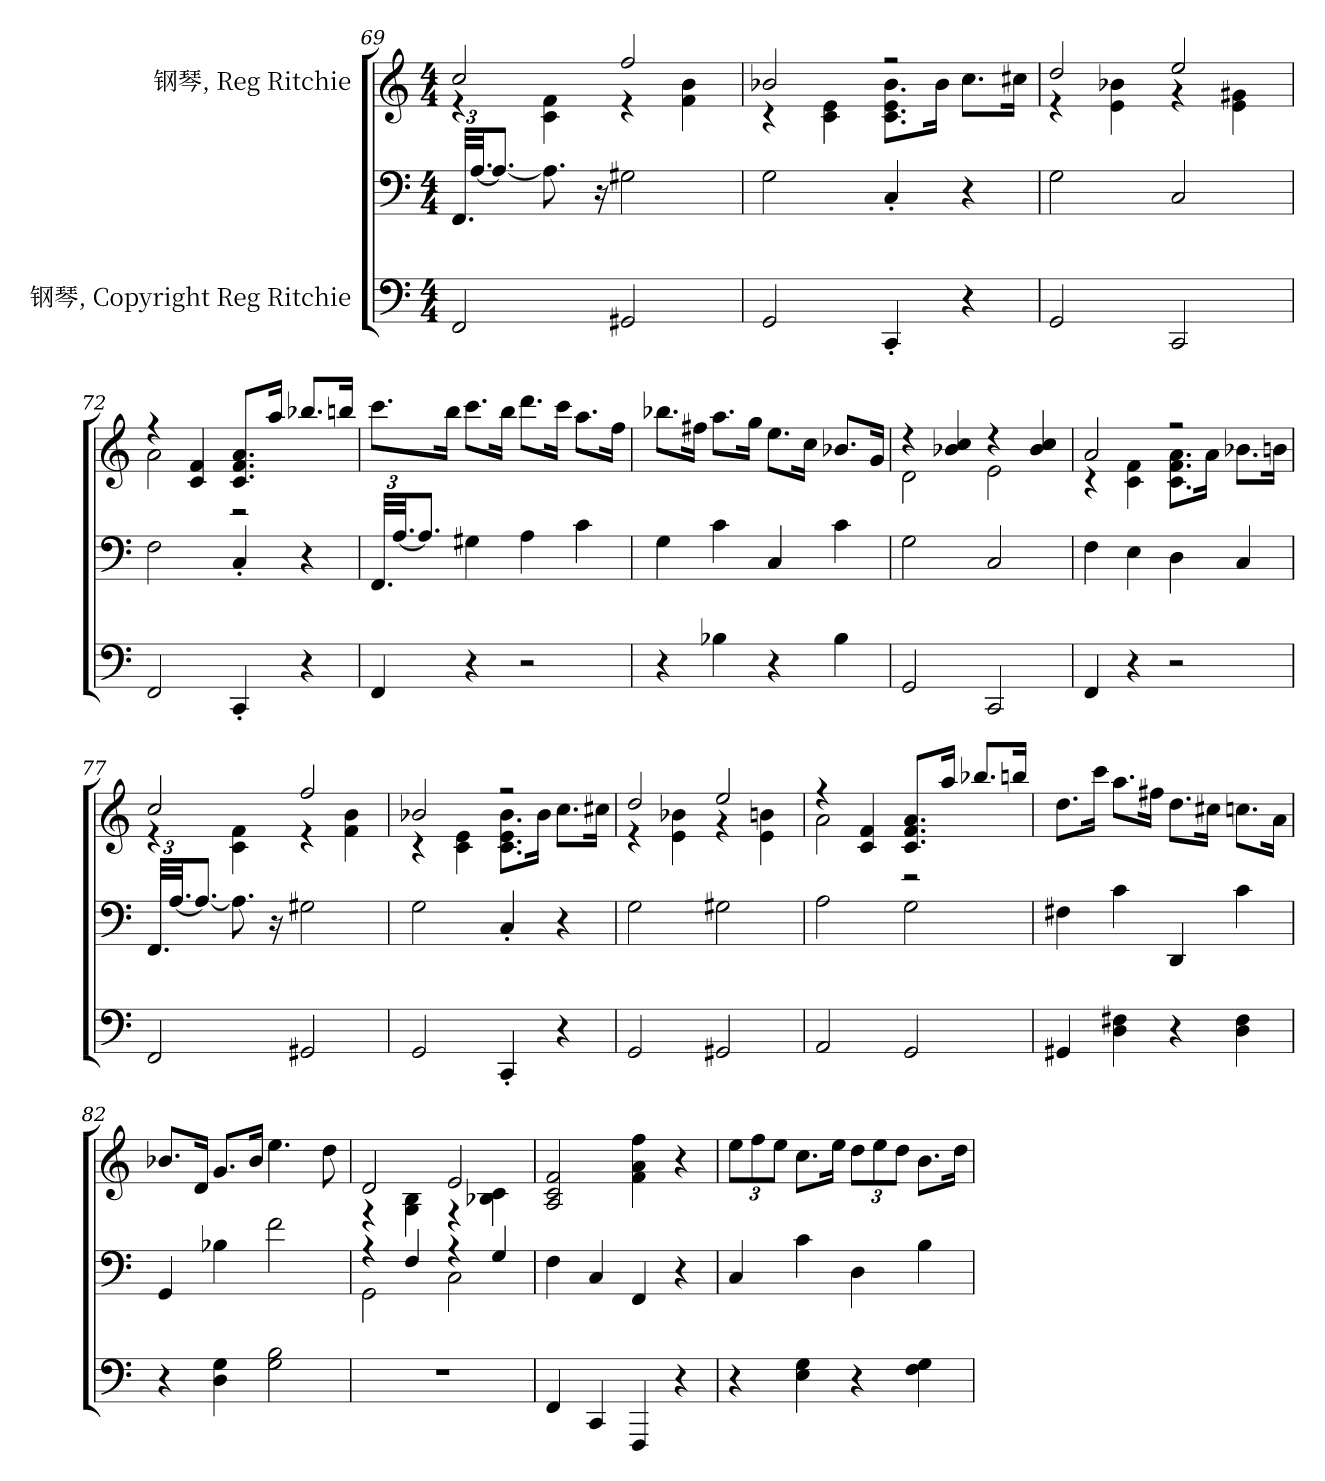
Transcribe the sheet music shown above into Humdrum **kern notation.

**kern	**kern	**kern
*part2	*part2	*part1
*staff3	*staff2	*staff1
*I"钢琴, Copyright Reg Ritchie	*	*I"钢琴, Reg Ritchie
!!LO:LB:g=z
*clefF4	*clefF4	*clefG2
*k[]	*k[]	*k[]
*M4/4	*M4/4	*M4/4
*	*Xbrackettup	*
=69	=69	=69
*	*	*^
2FF/	48.FF/LLL	2cc/	4r
.	[48.A/JJ	.	.
.	8.A/J_	.	.
.	8.A\]	.	4c\ 4f\
.	16r	.	.
2GG#X/	2G#X\	2ff/	4r
.	.	.	4f\ 4b\
=70	=70	=70	=70
2GG/	2G\	2b-X/	4r
.	.	.	4c\ 4e\
4CC'/	4C'/	2r	8.c\ 8.e\ 8.b-\L
.	.	.	16b-\Jk
4r	4r	.	8.cc\L
.	.	.	16cc#X\Jk
=71	=71	=71	=71
2GG/	2G\	2dd/	4r
.	.	.	4e\ 4b-X\
2CC/	2C/	2ee/	4r
.	.	.	4e\ 4g#X\
=72	=72	=72	=72
2FF/	2F\	4r	2a\
.	.	4c/ 4f/	.
4CC'/	4C'/	8.c/ 8.f/ 8.a/L	2r
.	.	16aa/Jk	.
4r	4r	8.bb-X/L	.
.	.	16bbn/Jk	.
*	*	*v	*v
!!LO:PB:g=z
=73	=73	=73
4FF/	48.FF/LLL	8.ccc\L
.	[48.A/JJ	.
.	8.A/J]	.
.	.	16bb\Jk
4r	4G#X\	8.ccc\L
.	.	16bb\Jk
2r	4A\	8.ddd\L
.	.	16ccc\Jk
.	4c\	8.aa\L
.	.	16ff\Jk
=74	=74	=74
4r	4G\	8.bb-X\L
.	.	16ff#X\Jk
4B-X\	4c\	8.aa\L
.	.	16gg\Jk
4r	4C/	8.ee\L
.	.	16cc\Jk
4B-\	4c\	8.b-X/L
.	.	16g/Jk
=75	=75	=75
*	*	*^
2GG/	2G\	4r	2d\
.	.	4b-X/ 4cc/	.
2CC/	2C/	4r	2e\
.	.	4b-/ 4cc/	.
=76	=76	=76	=76
4FF/	4F\	2a/	4r
4r	4E\	.	4c\ 4f\
2r	4D\	2r	8.c\ 8.f\ 8.a\L
.	.	.	16a\Jk
.	4C/	.	8.b-X\L
.	.	.	16bn\Jk
!!LO:LB:g=z	!!
=77	=77	=77	=77
2FF/	48.FF/LLL	2cc/	4r
.	[48.A/JJ	.	.
.	8.A/J_	.	.
.	8.A\]	.	4c\ 4f\
.	16r	.	.
2GG#X/	2G#X\	2ff/	4r
.	.	.	4f\ 4b\
=78	=78	=78	=78
2GG/	2G\	2b-X/	4r
.	.	.	4c\ 4e\
4CC'/	4C'/	2r	8.c\ 8.e\ 8.b-\L
.	.	.	16b-\Jk
4r	4r	.	8.cc\L
.	.	.	16cc#X\Jk
=79	=79	=79	=79
2GG/	2G\	2dd/	4r
.	.	.	4e\ 4b-X\
2GG#X/	2G#X\	2ee/	4r
.	.	.	4e\ 4bn\
=80	=80	=80	=80
2AA/	2A\	4r	2a\
.	.	4c/ 4f/	.
2GG/	2G\	8.c/ 8.f/ 8.a/L	2r
.	.	16aa/Jk	.
.	.	8.bb-X/L	.
.	.	16bbn/Jk	.
*	*	*v	*v
!!LO:LB:g=z
=81	=81	=81
4GG#X/	4F#X\	8.dd\L
.	.	16ccc\Jk
4D\ 4F#X\	4c\	8.aa\L
.	.	16ff#X\Jk
4r	4DD/	8.dd\L
.	.	16cc#X\Jk
4D\ 4F#\	4c\	8.ccn\L
.	.	16a\Jk
=82	=82	=82
4r	4GG/	8.b-X/L
.	.	16d/Jk
4D\ 4G\	4B-X\	8.g/L
.	.	16b-/Jk
2G\ 2B\	2f\	4.ee\
.	.	8dd\
=83	=83	=83
*	*^	*^
1r	4r	2GG\	2d/	4r
.	4F/	.	.	4G\ 4B\
.	4r	2C\	2e/	4r
.	4G/	.	.	4B-X\ 4c\
*	*v	*v	*	*
*	*	*v	*v
=84	=84	=84
4FF/	4F\	2A/ 2c/ 2f/
4CC/	4C/	.
4FFF/	4FF/	4f\ 4a\ 4ff\
4r	4r	4r
!!LO:LB:g=z
=85	=85	=85
*	*	*Xbrackettup
4r	4C/	12ee\L
.	.	12ff\
.	.	12ee\J
4E\ 4G\	4c\	8.cc\L
.	.	16ee\Jk
4r	4D\	12dd\L
.	.	12ee\
.	.	12dd\J
4F\ 4G\	4B\	8.b\L
.	.	16dd\Jk
=	=	=
*-	*-	*-
